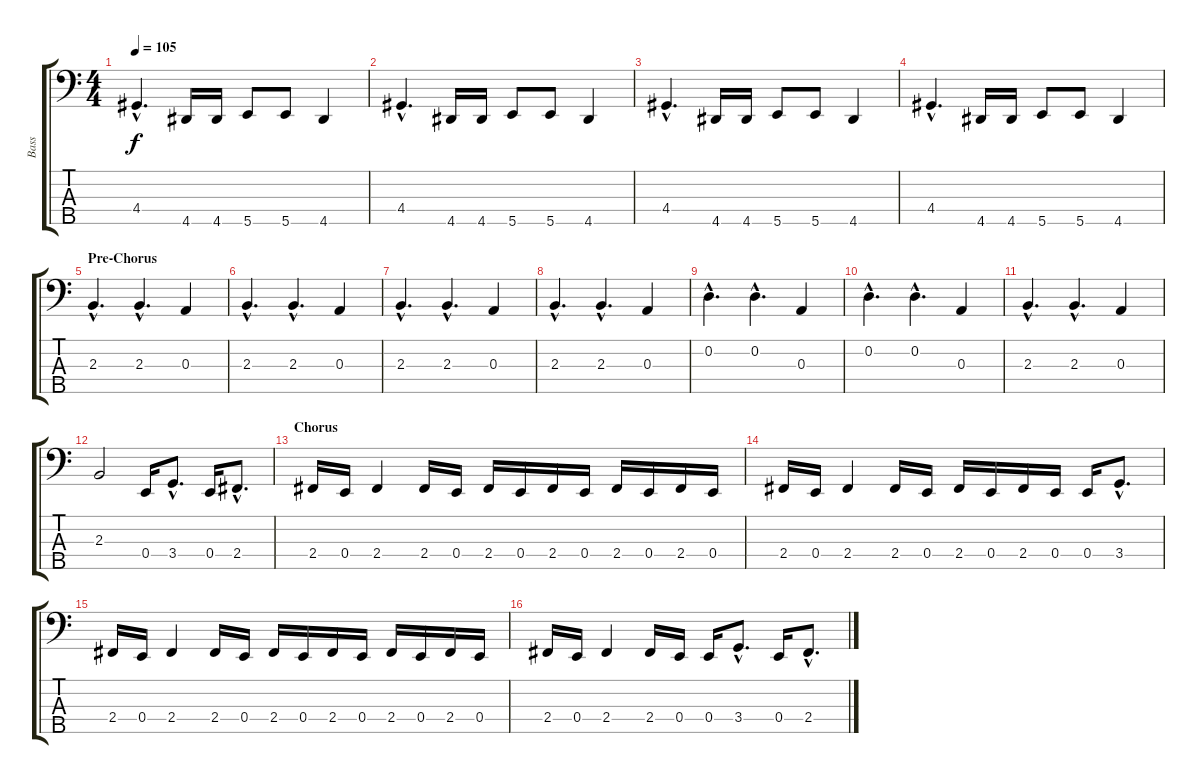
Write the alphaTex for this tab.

\track ("Bass" "Bass") {instrument electricbasspick}
\staff {score tabs}
\tuning (G2 D2 A1 E1 B0) {hide}
\ts (4 4)
\tempo 105
\clef f4
\ks c
4.4{hac}.4{d dy f} 4.5.16 4.5.16 5.5.8 5.5.8 4.5.4 |
4.4{hac}.4{d} 4.5.16 4.5.16 5.5.8 5.5.8 4.5.4 |
4.4{hac}.4{d} 4.5.16 4.5.16 5.5.8 5.5.8 4.5.4 |
4.4{hac}.4{d} 4.5.16 4.5.16 5.5.8 5.5.8 4.5.4 |
\section ("" "Pre-Chorus")
2.3{hac}.4{d} 2.3{hac}.4{d} 0.3.4 |
2.3{hac}.4{d} 2.3{hac}.4{d} 0.3.4 |
2.3{hac}.4{d} 2.3{hac}.4{d} 0.3.4 |
2.3{hac}.4{d} 2.3{hac}.4{d} 0.3.4 |
0.2{hac}.4{d} 0.2{hac}.4{d} 0.3.4 |
0.2{hac}.4{d} 0.2{hac}.4{d} 0.3.4 |
2.3{hac}.4{d} 2.3{hac}.4{d} 0.3.4 |
2.3.2 0.4.16 3.4{hac}.8{d} 0.4.16 2.4{hac}.8{d} |
\section ("" "Chorus")
2.4.16{volume 10 instrument electricbasspick} 0.4.16 2.4.4 2.4.16 0.4.16 2.4.16 0.4.16 2.4.16 0.4.16 2.4.16 0.4.16 2.4.16 0.4.16 |
2.4.16 0.4.16 2.4.4 2.4.16 0.4.16 2.4.16 0.4.16 2.4.16 0.4.16 0.4.16 3.4{hac}.8{d instrument slapbass1} |
2.4.16{volume 10 instrument electricbasspick} 0.4.16 2.4.4 2.4.16 0.4.16 2.4.16 0.4.16 2.4.16 0.4.16 2.4.16 0.4.16 2.4.16 0.4.16 |
2.4.16 0.4.16 2.4.4 2.4.16 0.4.16 0.4.16 3.4{hac}.8{d instrument slapbass1} 0.4.16{volume 12 instrument electricbasspick} 2.4{hac}.8{d instrument slapbass1}
